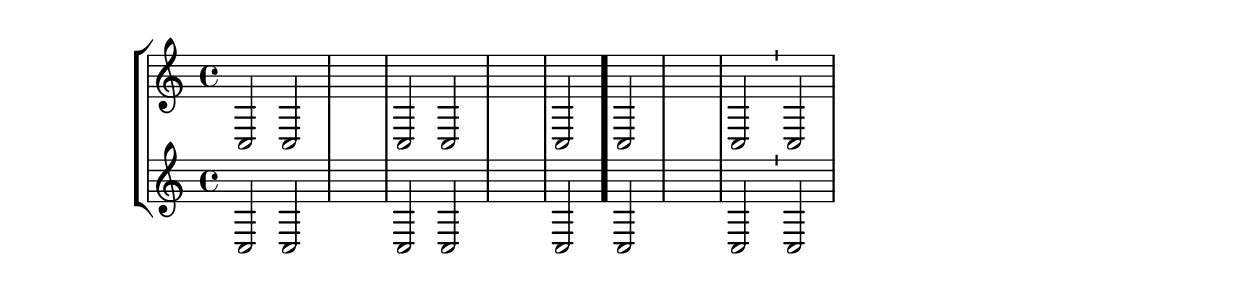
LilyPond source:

\version "2.14.0"

\header { texidoc = "Various types of bar lines can be drawn.

The dashes in a dashed bar line covers staff lines exactly. Dashed
barlines between staves start and end on a half dash precisely.

The dots in a dotted bar line are in spaces.

A thick bar line is created by \bar \".\", which is consistent
with e.g. \bar \"|.\"

A ticked bar line is a short line of the same length as a staff
space, centered on the top-most barline.

" }

\relative \new StaffGroup <<
  \new Staff = "1" {
    c2 \bar "dashed" c
    s1
    c2 \bar ":" c
    s1
    c2 \bar "." c
    s1
    c2 \bar "'" c
  }
  \new Staff = "2" {
    c2 c
    s1
    c2 c
    s1
    c2 c
    s1
    c2 c
  }
>>

